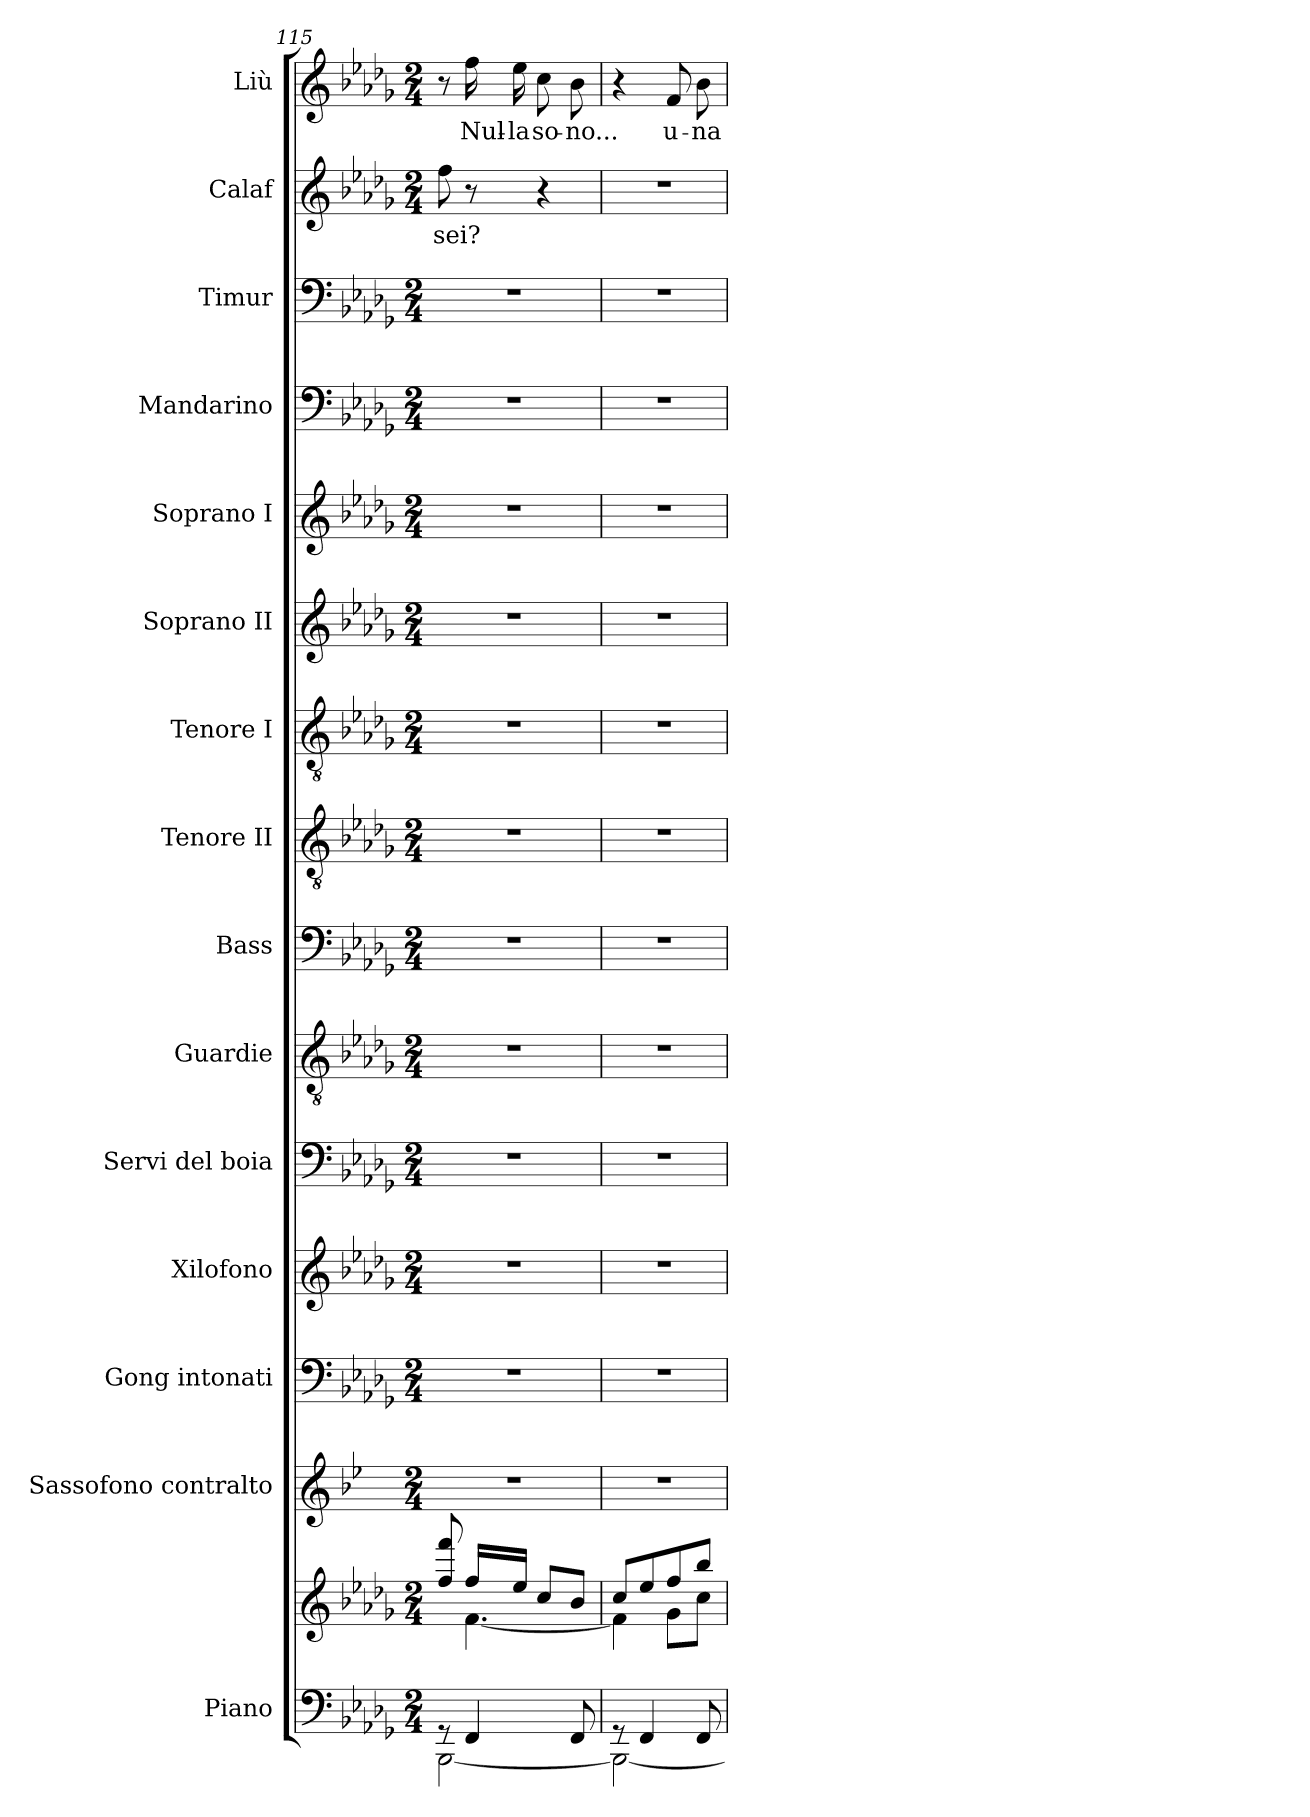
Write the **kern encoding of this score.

**kern	**kern	**kern	**kern	**kern	**kern	**kern	**kern	**kern	**kern	**kern	**kern	**kern	**kern	**kern	**text	**kern	**text
*part15	*part15	*part14	*part13	*part12	*part11	*part10	*part9	*part8	*part7	*part6	*part5	*part4	*part3	*part2	*part2	*part1	*part1
*staff16	*staff15	*staff14	*staff13	*staff12	*staff11	*staff10	*staff9	*staff8	*staff7	*staff6	*staff5	*staff4	*staff3	*staff2	*staff2	*staff1	*staff1
*I"Piano	*	*I"Sassofono contralto	*I"Gong intonati	*I"Xilofono	*I"Servi del boia	*I"Guardie	*I"Bass	*I"Tenore II	*I"Tenore I	*I"Soprano II	*I"Soprano I	*I"Mandarino	*I"Timur	*I"Calaf	*	*I"Liù	*
*I'Pno.	*	*	*I'Gong int.	*I'Xil.	*I'Ser.B.	*I'G.	*I'B.	*I'T. II	*I'T. I	*I'S. II	*I'S. I	*I'M.	*I'T.	*I'C.	*	*I'L.	*
*clefF4	*clefG2	*clefG2	*clefF4	*clefG2	*clefF4	*clefGv2	*clefF4	*clefGv2	*clefGv2	*clefG2	*clefG2	*clefF4	*clefF4	*clefG2	*	*clefG2	*
*	*	*ITrd5c9	*	*ITrd-7c-12	*	*	*	*	*	*	*	*	*	*	*	*	*
*k[b-e-a-d-g-]	*k[b-e-a-d-g-]	*k[b-e-a-d-g-]	*k[b-e-a-d-g-]	*k[b-e-a-d-g-]	*k[b-e-a-d-g-]	*k[b-e-a-d-g-]	*k[b-e-a-d-g-]	*k[b-e-a-d-g-]	*k[b-e-a-d-g-]	*k[b-e-a-d-g-]	*k[b-e-a-d-g-]	*k[b-e-a-d-g-]	*k[b-e-a-d-g-]	*k[b-e-a-d-g-]	*	*k[b-e-a-d-g-]	*
*M2/4	*M2/4	*M2/4	*M2/4	*M2/4	*M2/4	*M2/4	*M2/4	*M2/4	*M2/4	*M2/4	*M2/4	*M2/4	*M2/4	*M2/4	*	*M2/4	*
*MM69	*MM69	*MM69	*MM69	*MM69	*MM69	*MM69	*MM69	*MM69	*MM69	*MM69	*MM69	*MM69	*MM69	*MM69	*	*MM69	*
=115	=115	=115	=115	=115	=115	=115	=115	=115	=115	=115	=115	=115	=115	=115	=115	=115	=115
*^	*^	*	*	*	*	*	*	*	*	*	*	*	*	*	*	*	*
!	!	!	!	!	!	!	!	!	!	!	!	!	!	!	!	!	!LO:LY:b	!	!
8rGG	[2BBB-\	8ff/ 8fff/	8ryy	2r	2r	2r	2r	2r	2r	2r	2r	2r	2r	2r	2r	8ff\	sei?	8r	.
!	!	!	!	!	!	!	!	!	!	!	!	!	!	!	!	!	!	!	!LO:LY:b
4FF/	.	16ff/LL	[4.f\	.	.	.	.	.	.	.	.	.	.	.	.	8r	.	16ff\	Nul-
!	!	!	!	!	!	!	!	!	!	!	!	!	!	!	!	!	!	!	!LO:LY:b
.	.	16ee-/JJ	.	.	.	.	.	.	.	.	.	.	.	.	.	.	.	16ee-\	-la
!	!	!	!	!	!	!	!	!	!	!	!	!	!	!	!	!	!	!	!LO:LY:b
.	.	8cc/L	.	.	.	.	.	.	.	.	.	.	.	.	.	4r	.	8cc\	so-
!	!	!	!	!	!	!	!	!	!	!	!	!	!	!	!	!	!	!	!LO:LY:b
8FF/	.	8b-/J	.	.	.	.	.	.	.	.	.	.	.	.	.	.	.	8b-\	-no...
=116	=116	=116	=116	=116	=116	=116	=116	=116	=116	=116	=116	=116	=116	=116	=116	=116	=116	=116	=116
8rGG	2BBB-\_	8cc/L	4f\]	2r	2r	2r	2r	2r	2r	2r	2r	2r	2r	2r	2r	2r	.	4r	.
4FF/	.	8ee-/	.	.	.	.	.	.	.	.	.	.	.	.	.	.	.	.	.
!	!	!	!	!	!	!	!	!	!	!	!	!	!	!	!	!	!	!	!LO:LY:b
.	.	8ff/	8g-\L	.	.	.	.	.	.	.	.	.	.	.	.	.	.	8f/	u-
!	!	!	!	!	!	!	!	!	!	!	!	!	!	!	!	!	!	!	!LO:LY:b
8FF/	.	8bb-/J	8cc\J	.	.	.	.	.	.	.	.	.	.	.	.	.	.	8b-\	-na
*v	*v	*	*	*	*	*	*	*	*	*	*	*	*	*	*	*	*	*	*
*	*v	*v	*	*	*	*	*	*	*	*	*	*	*	*	*	*	*	*
=	=	=	=	=	=	=	=	=	=	=	=	=	=	=	=	=	=
*-	*-	*-	*-	*-	*-	*-	*-	*-	*-	*-	*-	*-	*-	*-	*-	*-	*-
